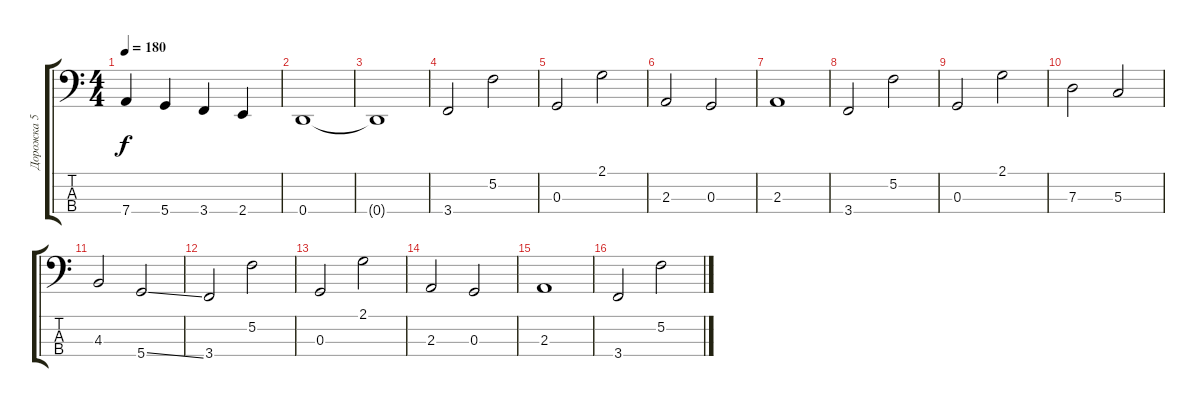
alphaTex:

\track ("Дорожка 5" "Дорожка 5") {instrument electricbasspick}
\staff {score tabs}
\tuning (F2 C2 G1 D1) {hide}
\ts (4 4)
\tempo 180
\clef f4
\ks c
7.4.4{dy f} 5.4.4 3.4.4 2.4.4 |
0.4.1 |
0.4{t}.1 |
3.4.2 5.2.2 |
0.3.2 2.1.2 |
2.3.2 0.3.2 |
2.3.1 |
3.4.2 5.2.2 |
0.3.2 2.1.2 |
7.3.2 5.3.2 |
4.3.2 5.4{ss}.2 |
3.4.2 5.2.2 |
0.3.2 2.1.2 |
2.3.2 0.3.2 |
2.3.1 |
3.4.2 5.2.2
